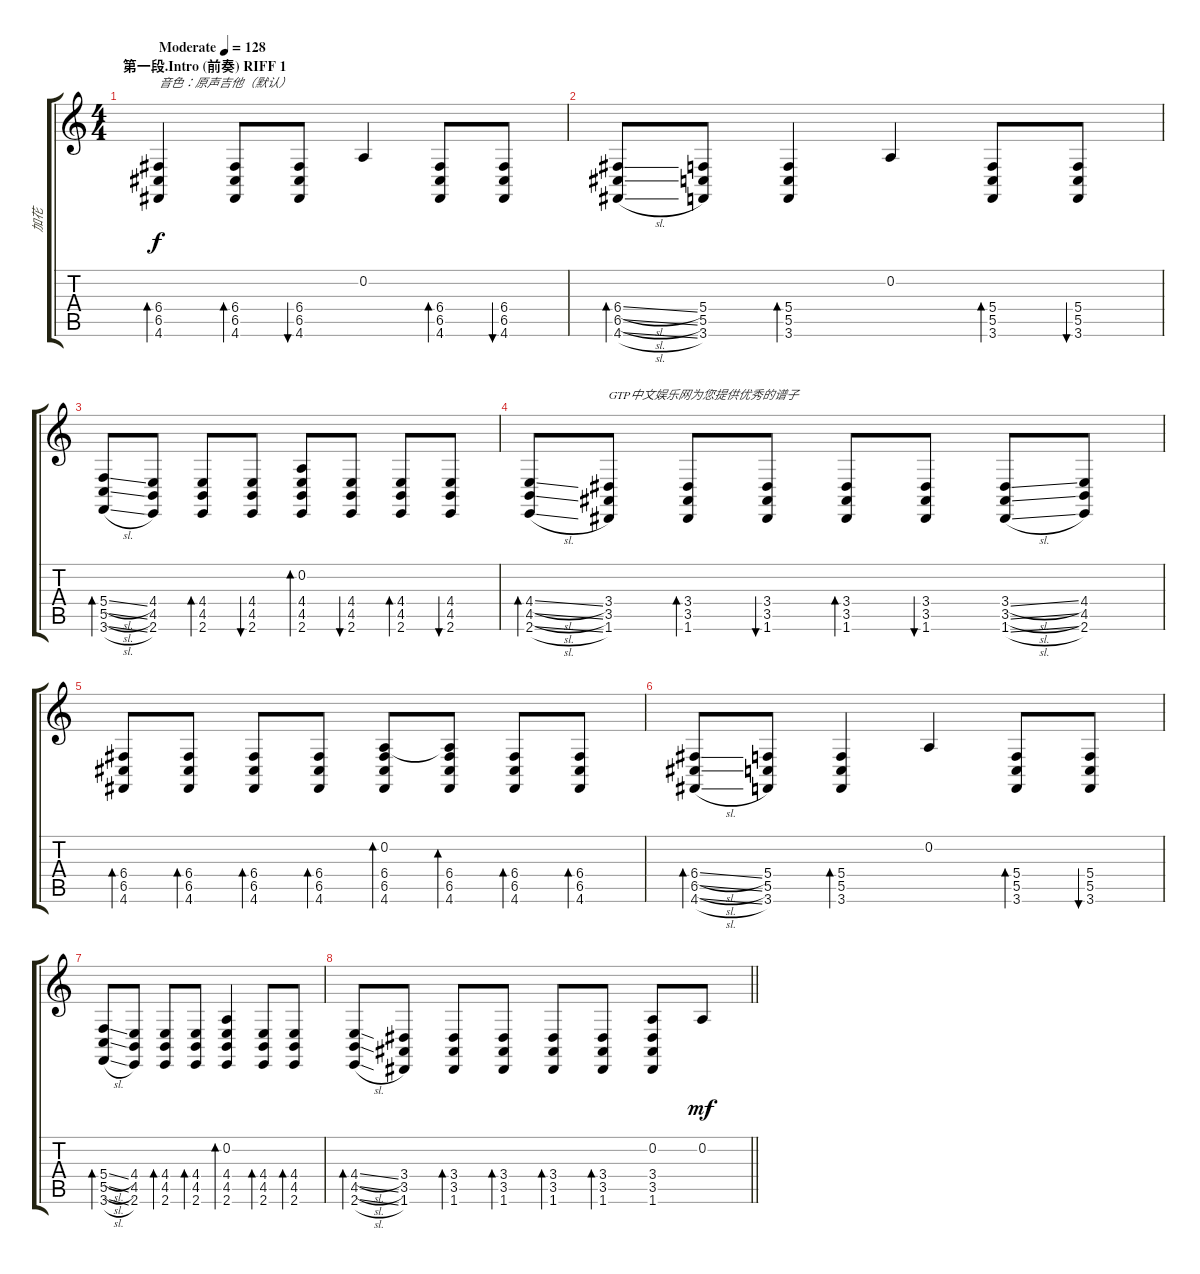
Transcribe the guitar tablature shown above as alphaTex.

\track ("加花" "加花") {instrument acousticgrandpiano}
\staff {score tabs}
\tuning (D4 A3 F3 C3 G2 D2) {hide}
\ts (4 4)
\section ("" "第一段.Intro (前奏) RIFF 1")
\tempo (128 "Moderate")
\clef g2
\ks c
(6.4 6.5 4.6).4{bd 30 txt "音色：原声吉他（默认）" dy f instrument acousticguitarsteel} (6.4 6.5 4.6).8{bd 30} (6.4 6.5 4.6).8{bu 30} 0.2.4 (6.4 6.5 4.6).8{bd 30} (6.4 6.5 4.6).8{bu 30} |
(6.4{sl} 6.5{sl} 4.6{sl}).8{bd 30} (5.4 5.5 3.6).8 (5.4 5.5 3.6).4{bd 30} 0.2.4 (5.4 5.5 3.6).8{bd 30} (5.4 5.5 3.6).8{bu 30} |
(5.4{sl} 5.5{sl} 3.6{sl}).8{bd 30} (4.4 4.5 2.6).8 (4.4 4.5 2.6).8{bd 30} (4.4 4.5 2.6).8{bu 30} (0.2 4.4 4.5 2.6).8{bd 30} (4.4 4.5 2.6).8{bu 30} (4.4 4.5 2.6).8{bd 30} (4.4 4.5 2.6).8{bu 30} |
(4.4{sl} 4.5{sl} 2.6{sl}).8{bd 30} (3.4 3.5 1.6).8{txt "GTP中文娱乐网为您提供优秀的谱子"} (3.4 3.5 1.6).8{bd 30} (3.4 3.5 1.6).8{bu 30} (3.4 3.5 1.6).8{bd 30} (3.4 3.5 1.6).8{bu 30} (3.4{sl} 3.5{sl} 1.6{sl}).8 (4.4 4.5 2.6).8 |
(6.4 6.5 4.6).8{bd 120} (6.4 6.5 4.6).8{bd 120} (6.4 6.5 4.6).8{bd 120} (6.4 6.5 4.6).8{bd 120} (0.2 6.4 6.5 4.6).8{bd 60} (0.2{t} 6.4 6.5 4.6).8{bd 120} (6.4 6.5 4.6).8{bd 30} (6.4 6.5 4.6).8{bd 120} |
(6.4{sl} 6.5{sl} 4.6{sl}).8{bd 30} (5.4 5.5 3.6).8 (5.4 5.5 3.6).4{bd 30} 0.2.4 (5.4 5.5 3.6).8{bd 30} (5.4 5.5 3.6).8{bu 30} |
(5.4{sl} 5.5{sl} 3.6{sl}).8{bd 30} (4.4 4.5 2.6).8 (4.4 4.5 2.6).8{bd 30} (4.4 4.5 2.6).8{bd 120} (0.2 4.4 4.5 2.6).4{bd 30} (4.4 4.5 2.6).8{bd 30} (4.4 4.5 2.6).8{bd 120} |
\barLineRight lightlight
(4.4{sl} 4.5{sl} 2.6{sl}).8{bd 30} (3.4 3.5 1.6).8 (3.4 3.5 1.6).8{bd 30} (3.4 3.5 1.6).8{bd 120} (3.4 3.5 1.6).8{bd 30} (3.4 3.5 1.6).8{bd 120} (0.2 3.4 3.5 1.6).8 0.2.8{dy mf}
